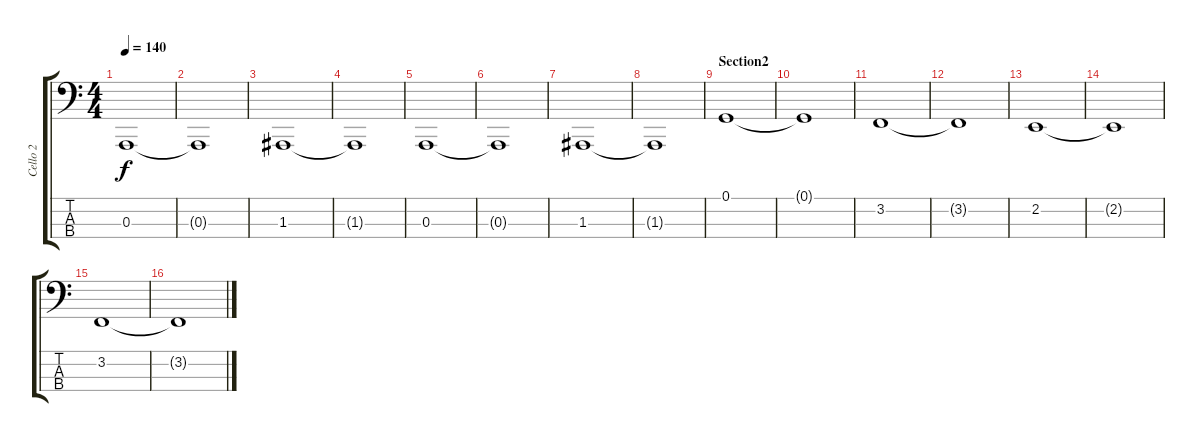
\track ("Cello 2" "Cello 2") {instrument stringensemble1}
\staff {score tabs}
\tuning (G2 D2 A1 D1) {hide}
\ts (4 4)
\tempo 140
\clef f4
\ks c
0.3.1{dy f} |
0.3{t}.1 |
1.3.1 |
1.3{t}.1 |
0.3.1 |
0.3{t}.1 |
1.3.1 |
1.3{t}.1 |
\section ("" "Section2")
0.1.1 |
0.1{t}.1 |
3.2.1 |
3.2{t}.1 |
2.2.1 |
2.2{t}.1 |
3.2.1 |
3.2{t}.1
